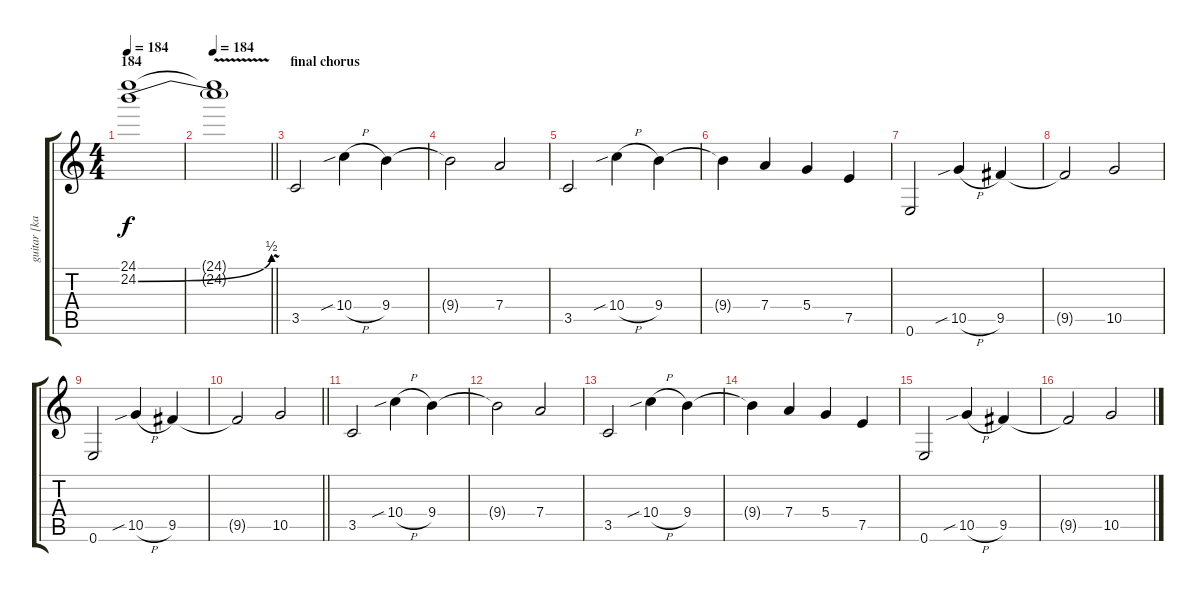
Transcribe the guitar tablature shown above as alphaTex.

\track ("guitar [karukan]" "guitar [ka") {instrument overdrivenguitar}
\staff {score tabs}
\tuning (E4 B3 G3 D3 A2 E2) {hide}
\ts (4 4)
\section ("" "184")
\tempo 184
\clef g2
\ks c
(24.1 24.2{be (bend 0 0 60 2)}).1{dy f} |
\tempo 184
\barLineRight lightlight
(24.1{t} 24.2{v t}).1 |
\section ("" "final chorus")
3.5.2 10.4{sib h}.4 9.4.4 |
9.4{t}.2 7.4.2 |
3.5.2 10.4{sib h}.4 9.4.4 |
9.4{t}.4 7.4.4 5.4.4 7.5.4 |
0.6.2 10.5{sib h}.4 9.5.4 |
9.5{t}.2 10.5.2 |
0.6.2 10.5{sib h}.4 9.5.4 |
\barLineRight lightlight
9.5{t}.2 10.5.2 |
\section ("" "")
3.5.2 10.4{sib h}.4 9.4.4 |
9.4{t}.2 7.4.2 |
3.5.2 10.4{sib h}.4 9.4.4 |
9.4{t}.4 7.4.4 5.4.4 7.5.4 |
0.6.2 10.5{sib h}.4 9.5.4 |
9.5{t}.2 10.5.2
